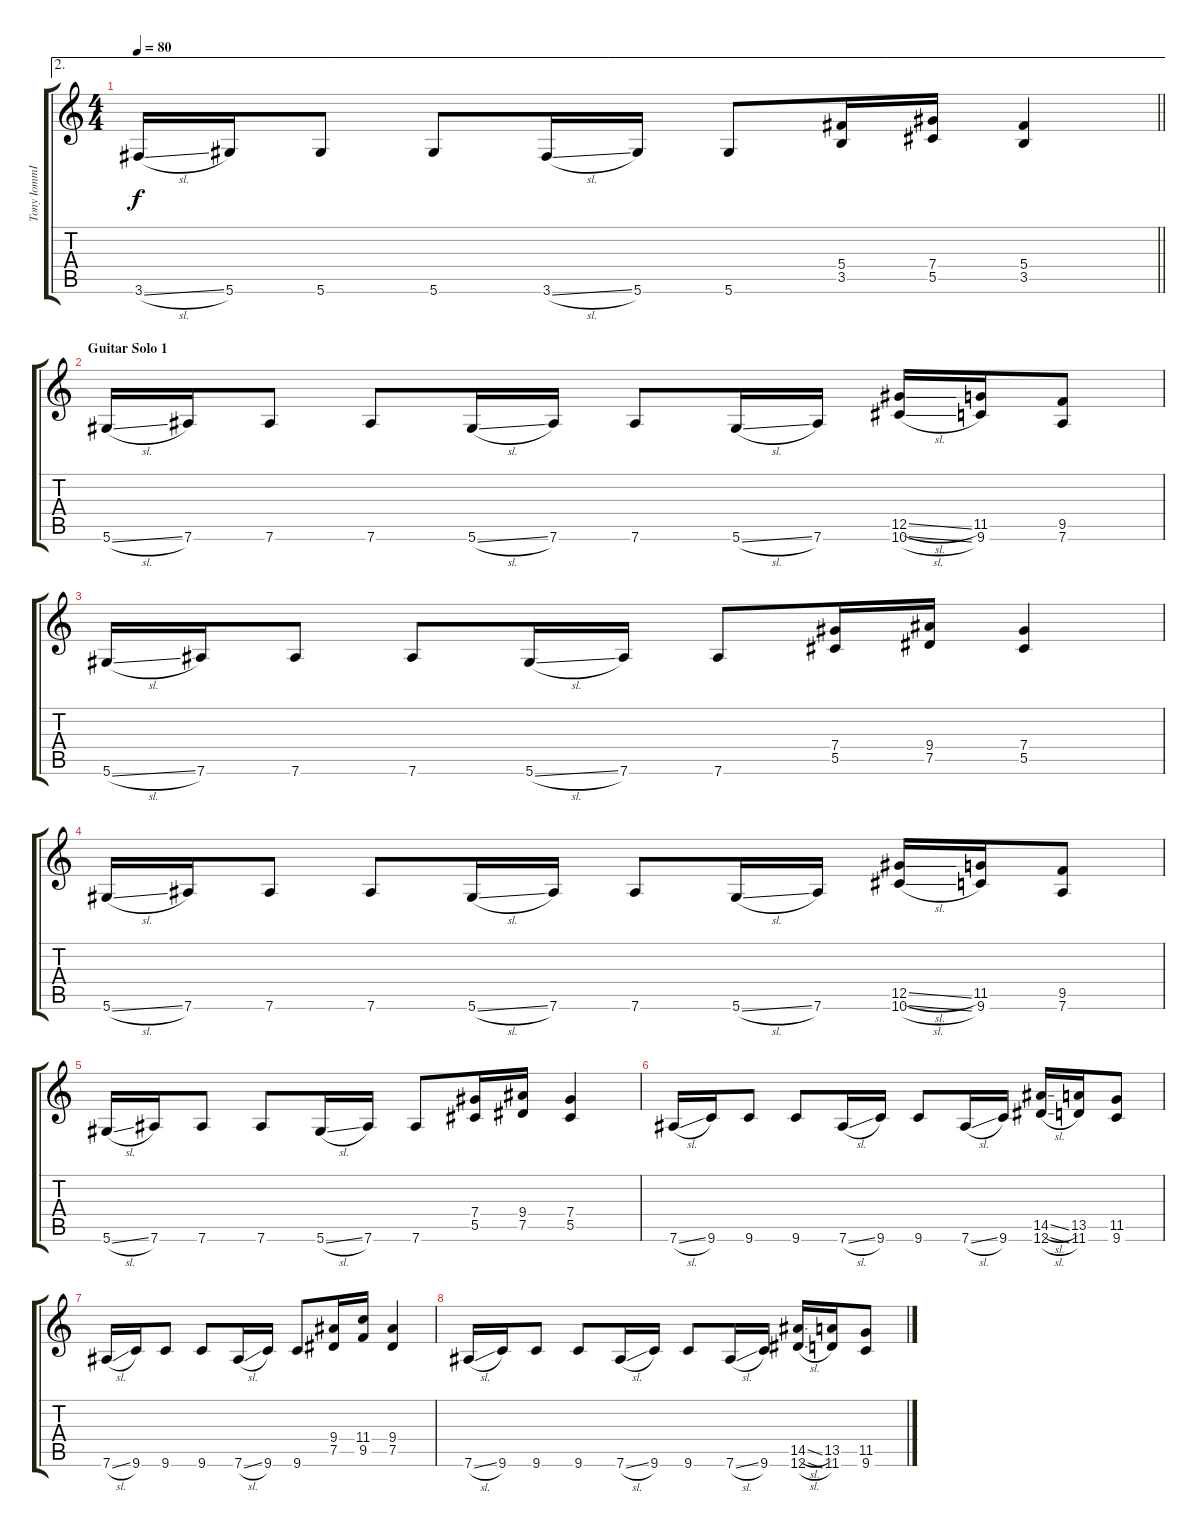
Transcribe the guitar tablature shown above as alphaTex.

\track ("Tony IommI Acoustic" "Tony IommI") {instrument acousticguitarsteel}
\staff {score tabs}
\tuning (Eb4 Bb3 Gb3 Db3 Ab2 Eb2) {hide}
\ae 2
\ts (4 4)
\tempo 80
\clef g2
\barLineRight lightlight
\ks c
3.6{sl}.16{dy f} 5.6.16 5.6.8 5.6.8 3.6{sl}.16 5.6.16 5.6.8 (5.4 3.5).16 (7.4 5.5).16 (5.4 3.5).4 |
\section ("" "Guitar Solo 1")
5.6{sl}.16 7.6.16 7.6.8 7.6.8 5.6{sl}.16 7.6.16 7.6.8 5.6{sl}.16 7.6.16 (12.5{sl} 10.6{sl}).16 (11.5 9.6).16 (9.5 7.6).8 |
5.6{sl}.16 7.6.16 7.6.8 7.6.8 5.6{sl}.16 7.6.16 7.6.8 (7.4 5.5).16 (9.4 7.5).16 (7.4 5.5).4 |
5.6{sl}.16 7.6.16 7.6.8 7.6.8 5.6{sl}.16 7.6.16 7.6.8 5.6{sl}.16 7.6.16 (12.5{sl} 10.6{sl}).16 (11.5 9.6).16 (9.5 7.6).8 |
5.6{sl}.16 7.6.16 7.6.8 7.6.8 5.6{sl}.16 7.6.16 7.6.8 (7.4 5.5).16 (9.4 7.5).16 (7.4 5.5).4 |
7.6{sl}.16 9.6.16 9.6.8 9.6.8 7.6{sl}.16 9.6.16 9.6.8 7.6{sl}.16 9.6.16 (14.5{sl} 12.6{sl}).16 (13.5 11.6).16 (11.5 9.6).8 |
7.6{sl}.16 9.6.16 9.6.8 9.6.8 7.6{sl}.16 9.6.16 9.6.8 (9.4 7.5).16 (11.4 9.5).16 (9.4 7.5).4 |
7.6{sl}.16 9.6.16 9.6.8 9.6.8 7.6{sl}.16 9.6.16 9.6.8 7.6{sl}.16 9.6.16 (14.5{sl} 12.6{sl}).16 (13.5 11.6).16 (11.5 9.6).8
